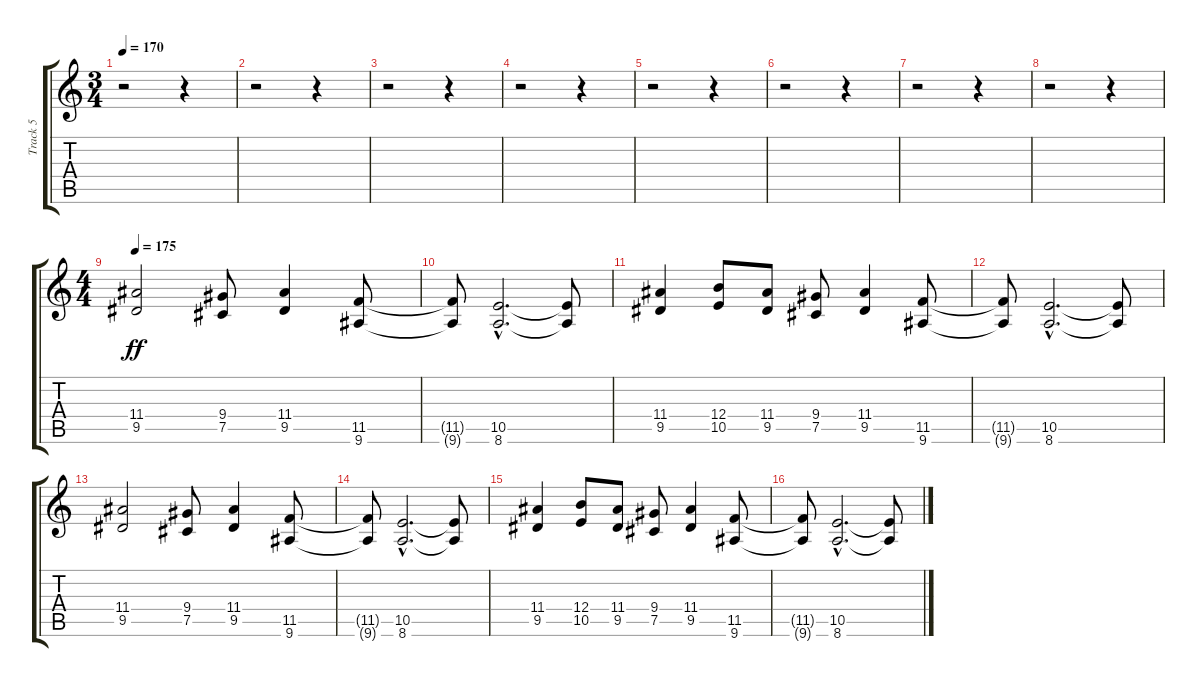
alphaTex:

\track ("Track 5" "Track 5") {instrument distortionguitar}
\staff {score tabs}
\tuning (Db4 Ab3 E3 B2 Gb2 Db2) {hide}
\ts (3 4)
\tempo 170
\clef g2
\ks c
r.2{dy ff instrument distortionguitar} r.4 |
r.2 r.4 |
r.2 r.4 |
r.2 r.4 |
r.2 r.4 |
r.2 r.4 |
r.2 r.4 |
r.2 r.4 |
\ts (4 4)
\tempo 175
(11.4 9.5).2 (9.4 7.5).8 (11.4 9.5).4 (11.5 9.6).8 |
(11.5{t} 9.6{t}).8 (10.5{hac} 8.6{hac}).2{d} (10.5{t} 8.6{t}).8 |
(11.4 9.5).4 (12.4 10.5).8 (11.4 9.5).8 (9.4 7.5).8 (11.4 9.5).4 (11.5 9.6).8 |
(11.5{t} 9.6{t}).8 (10.5{hac} 8.6{hac}).2{d} (10.5{t} 8.6{t}).8 |
(11.4 9.5).2 (9.4 7.5).8 (11.4 9.5).4 (11.5 9.6).8 |
(11.5{t} 9.6{t}).8 (10.5{hac} 8.6{hac}).2{d} (10.5{t} 8.6{t}).8 |
(11.4 9.5).4 (12.4 10.5).8 (11.4 9.5).8 (9.4 7.5).8 (11.4 9.5).4 (11.5 9.6).8 |
(11.5{t} 9.6{t}).8 (10.5{hac} 8.6{hac}).2{d} (10.5{t} 8.6{t}).8
